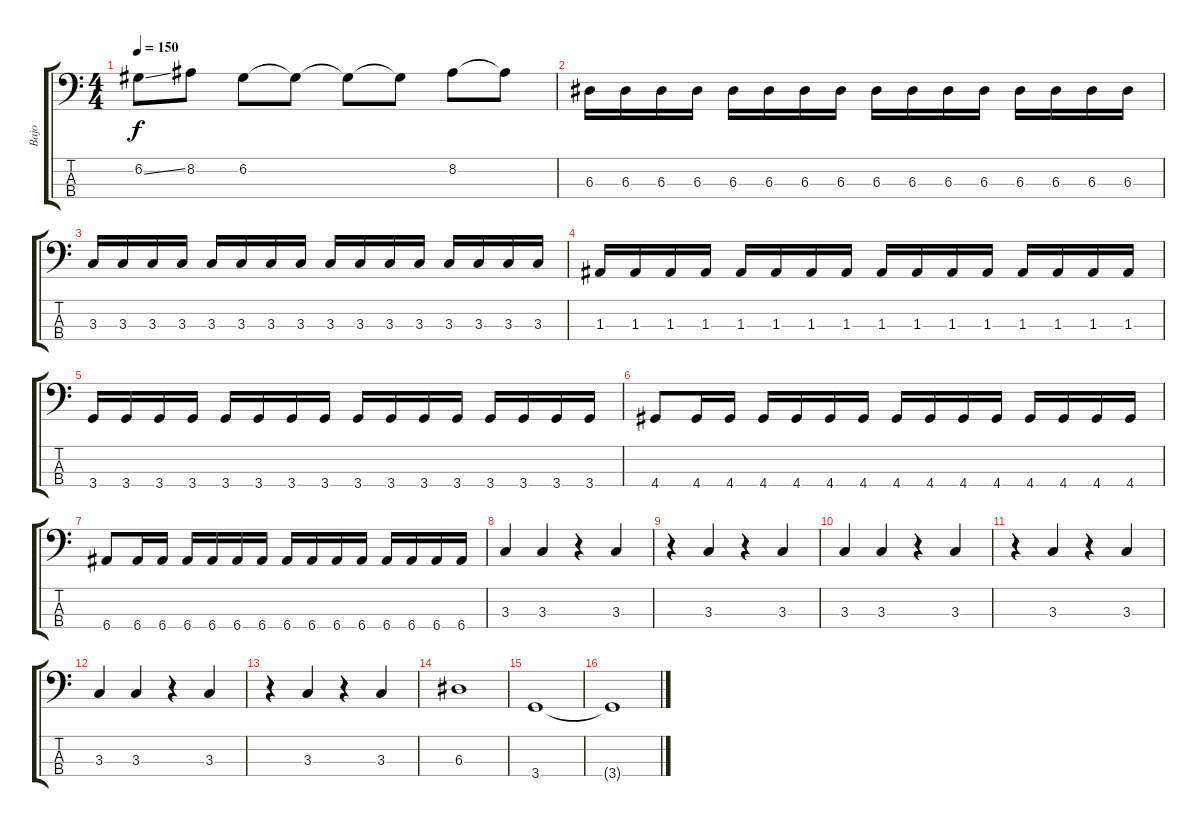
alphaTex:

\track ("Bajo" "Bajo") {instrument electricbassfinger}
\staff {score tabs}
\tuning (G2 D2 A1 E1) {hide}
\ts (4 4)
\tempo 150
\clef f4
\ks c
6.2{ss}.8{dy f} 8.2.8 6.2.8 6.2{t}.8 6.2{t}.8 6.2{t}.8 8.2.8 8.2{t}.8 |
6.3.16 6.3.16 6.3.16 6.3.16 6.3.16 6.3.16 6.3.16 6.3.16 6.3.16 6.3.16 6.3.16 6.3.16 6.3.16 6.3.16 6.3.16 6.3.16 |
3.3.16 3.3.16 3.3.16 3.3.16 3.3.16 3.3.16 3.3.16 3.3.16 3.3.16 3.3.16 3.3.16 3.3.16 3.3.16 3.3.16 3.3.16 3.3.16 |
1.3.16 1.3.16 1.3.16 1.3.16 1.3.16 1.3.16 1.3.16 1.3.16 1.3.16 1.3.16 1.3.16 1.3.16 1.3.16 1.3.16 1.3.16 1.3.16 |
3.4.16 3.4.16 3.4.16 3.4.16 3.4.16 3.4.16 3.4.16 3.4.16 3.4.16 3.4.16 3.4.16 3.4.16 3.4.16 3.4.16 3.4.16 3.4.16 |
4.4.8 4.4.16 4.4.16 4.4.16 4.4.16 4.4.16 4.4.16 4.4.16 4.4.16 4.4.16 4.4.16 4.4.16 4.4.16 4.4.16 4.4.16 |
6.4.8 6.4.16 6.4.16 6.4.16 6.4.16 6.4.16 6.4.16 6.4.16 6.4.16 6.4.16 6.4.16 6.4.16 6.4.16 6.4.16 6.4.16 |
3.3.4 3.3.4 r.4 3.3.4 |
r.4 3.3.4 r.4 3.3.4 |
3.3.4 3.3.4 r.4 3.3.4 |
r.4 3.3.4 r.4 3.3.4 |
3.3.4 3.3.4 r.4 3.3.4 |
r.4 3.3.4 r.4 3.3.4 |
6.3.1 |
3.4.1 |
3.4{t}.1
